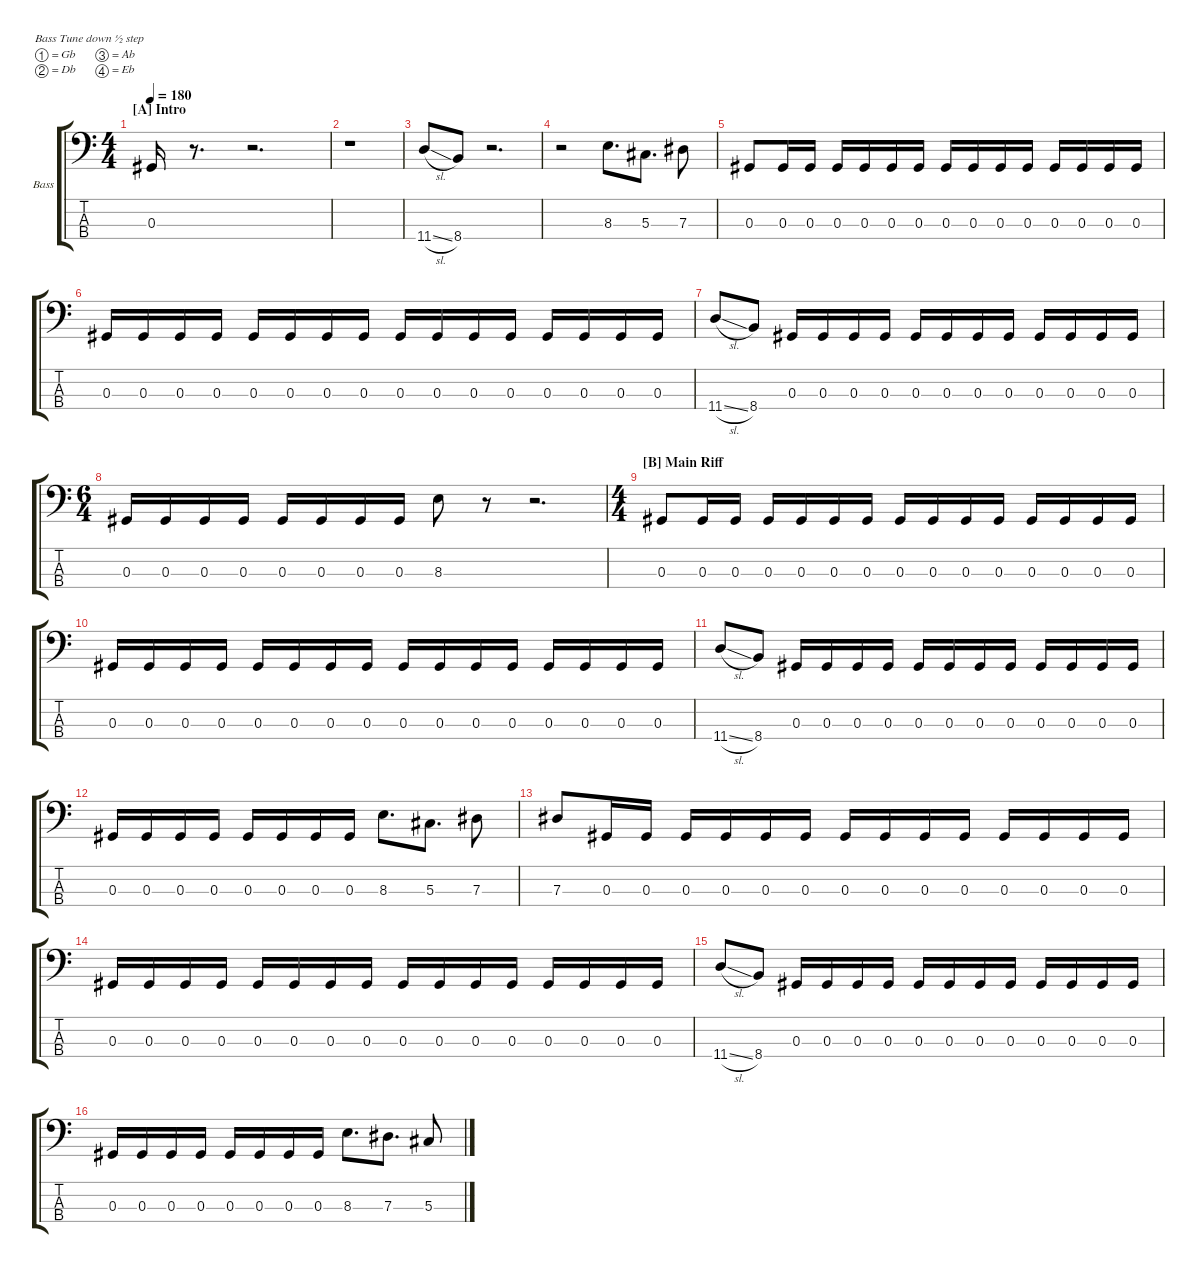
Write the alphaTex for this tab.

\hideDynamics
\bracketExtendMode groupsimilarinstruments
\firstSystemTrackNameOrientation horizontal
\otherSystemsTrackNameOrientation horizontal
\track ("José J. Izquierdo - Bass" "Bass") {instrument electricbassfinger}
\staff {score tabs}
\tuning (Gb2 Db2 Ab1 Eb1)
\ts (4 4)
\section ("A" "Intro")
\tempo 180
\clef f4
\scale
0.336469
\ks c
0.3.16{dy f instrument electricbassfinger} r.8{d} r.2{d} |
\scale
0.215811 r.1 |
\scale
0.217409 11.4{sl}.8 8.4.8 r.2{d} |
\scale
0.23 r.2 8.3.8{d} 5.3.8{d} 7.3.8 |
0.3.8 0.3.16 0.3.16 0.3.16 0.3.16 0.3.16 0.3.16 0.3.16 0.3.16 0.3.16 0.3.16 0.3.16 0.3.16 0.3.16 0.3.16 |
0.3.16 0.3.16 0.3.16 0.3.16 0.3.16 0.3.16 0.3.16 0.3.16 0.3.16 0.3.16 0.3.16 0.3.16 0.3.16 0.3.16 0.3.16 0.3.16 |
\scale
0.528118 11.4{sl}.8 8.4.8 0.3.16 0.3.16 0.3.16 0.3.16 0.3.16 0.3.16 0.3.16 0.3.16 0.3.16 0.3.16 0.3.16 0.3.16 |
\ts (6 4)
\beaming (8 2 2 2 2 2 2)
\scale
0.471895 0.3.16 0.3.16 0.3.16 0.3.16 0.3.16 0.3.16 0.3.16 0.3.16 8.3.8 r.8 r.2{d} |
\ts (4 4)
\beaming (8 2 2 2 2 2 2)
\section ("B" "Main Riff")
\scale
0.528484 0.3.8 0.3.16 0.3.16 0.3.16 0.3.16 0.3.16 0.3.16 0.3.16 0.3.16 0.3.16 0.3.16 0.3.16 0.3.16 0.3.16 0.3.16 |
\scale
0.471456 0.3.16 0.3.16 0.3.16 0.3.16 0.3.16 0.3.16 0.3.16 0.3.16 0.3.16 0.3.16 0.3.16 0.3.16 0.3.16 0.3.16 0.3.16 0.3.16 |
\scale
0.528658 11.4{sl}.8 8.4.8 0.3.16 0.3.16 0.3.16 0.3.16 0.3.16 0.3.16 0.3.16 0.3.16 0.3.16 0.3.16 0.3.16 0.3.16 |
\scale
0.471212 0.3.16 0.3.16 0.3.16 0.3.16 0.3.16 0.3.16 0.3.16 0.3.16 8.3.8{d} 5.3.8{d} 7.3.8 |
7.3.8 0.3.16 0.3.16 0.3.16 0.3.16 0.3.16 0.3.16 0.3.16 0.3.16 0.3.16 0.3.16 0.3.16 0.3.16 0.3.16 0.3.16 |
0.3.16 0.3.16 0.3.16 0.3.16 0.3.16 0.3.16 0.3.16 0.3.16 0.3.16 0.3.16 0.3.16 0.3.16 0.3.16 0.3.16 0.3.16 0.3.16 |
\scale
0.520085 11.4{sl}.8 8.4.8 0.3.16 0.3.16 0.3.16 0.3.16 0.3.16 0.3.16 0.3.16 0.3.16 0.3.16 0.3.16 0.3.16 0.3.16 |
\scale
0.479754 0.3.16 0.3.16 0.3.16 0.3.16 0.3.16 0.3.16 0.3.16 0.3.16 8.3.8{d} 7.3.8{d} 5.3.8
